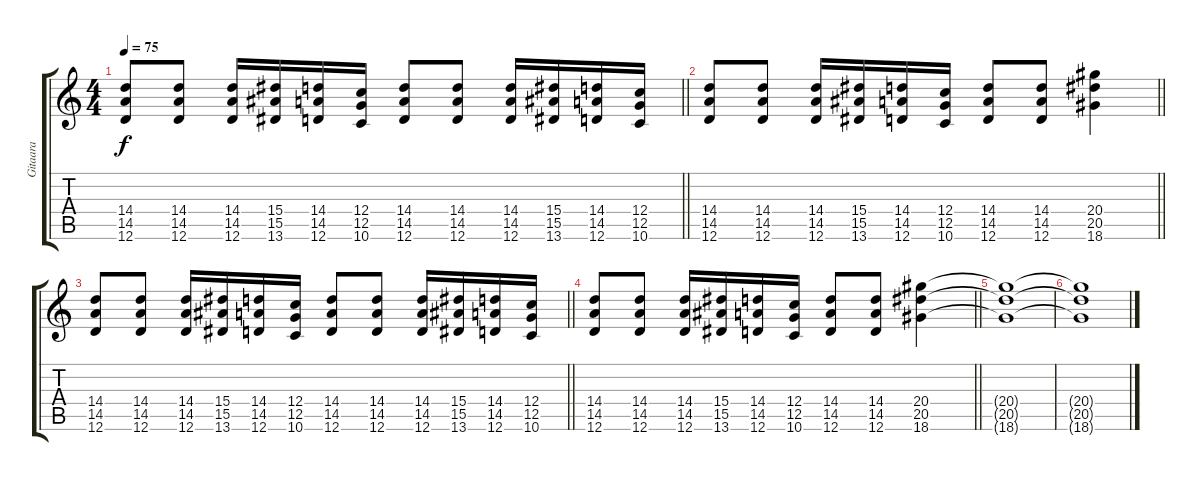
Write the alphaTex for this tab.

\track ("Gitaara" "Gitaara") {instrument overdrivenguitar}
\staff {score tabs}
\tuning (D4 A3 F3 C3 G2 D2) {hide}
\ts (4 4)
\tempo 75
\clef g2
\barLineRight lightlight
\ks c
(14.4 14.5 12.6).8{dy f} (14.4 14.5 12.6).8 (14.4 14.5 12.6).16 (15.4 15.5 13.6).16 (14.4 14.5 12.6).16 (12.4 12.5 10.6).16 (14.4 14.5 12.6).8 (14.4 14.5 12.6).8 (14.4 14.5 12.6).16 (15.4 15.5 13.6).16 (14.4 14.5 12.6).16 (12.4 12.5 10.6).16 |
\barLineRight lightlight
(14.4 14.5 12.6).8 (14.4 14.5 12.6).8 (14.4 14.5 12.6).16 (15.4 15.5 13.6).16 (14.4 14.5 12.6).16 (12.4 12.5 10.6).16 (14.4 14.5 12.6).8 (14.4 14.5 12.6).8 (20.4 20.5 18.6).4 |
\barLineRight lightlight
(14.4 14.5 12.6).8 (14.4 14.5 12.6).8 (14.4 14.5 12.6).16 (15.4 15.5 13.6).16 (14.4 14.5 12.6).16 (12.4 12.5 10.6).16 (14.4 14.5 12.6).8 (14.4 14.5 12.6).8 (14.4 14.5 12.6).16 (15.4 15.5 13.6).16 (14.4 14.5 12.6).16 (12.4 12.5 10.6).16 |
\barLineRight lightlight
(14.4 14.5 12.6).8 (14.4 14.5 12.6).8 (14.4 14.5 12.6).16 (15.4 15.5 13.6).16 (14.4 14.5 12.6).16 (12.4 12.5 10.6).16 (14.4 14.5 12.6).8 (14.4 14.5 12.6).8 (20.4 20.5 18.6).4 |
(20.4{t} 20.5{t} 18.6{t}).1 |
(20.4{t} 20.5{t} 18.6{t}).1
